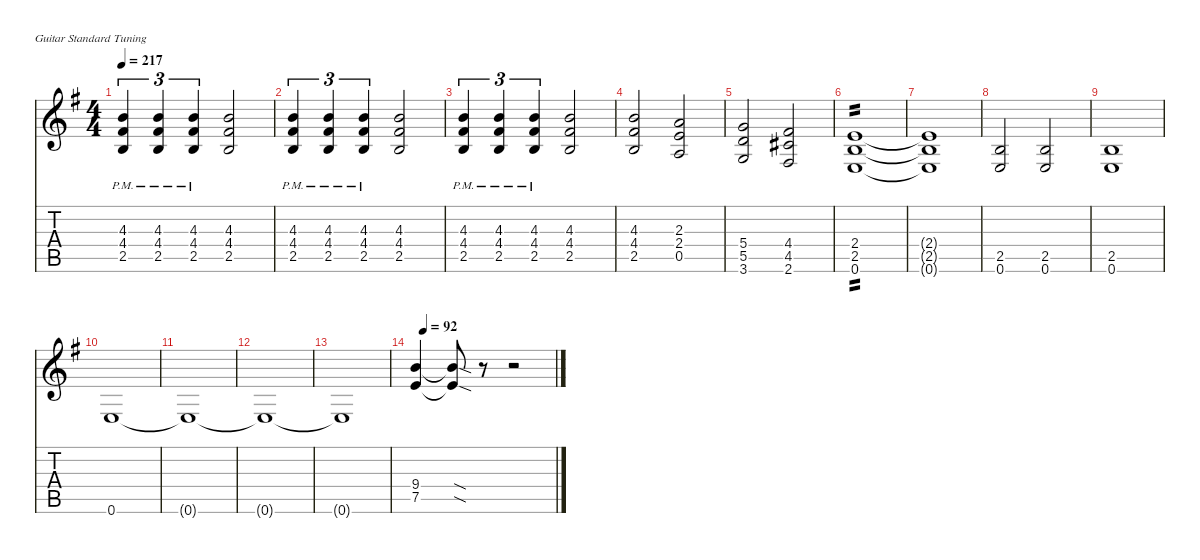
\defaultSystemsLayout 4
\hideDynamics
\bracketExtendMode nobrackets
\singleTrackTrackNamePolicy hidden
\multiTrackTrackNamePolicy hidden
\firstSystemTrackNameMode fullname
\firstSystemTrackNameOrientation horizontal
\otherSystemsTrackNameOrientation horizontal
\track ("Kirk Hammet" "el.guit.") {defaultSystemsLayout 8 mute instrument electricguitarclean}
\staff {score tabs}
\tuning (E4 B3 G3 D3 A2 E2)
\ts (4 4)
\tempo 217
\clef g2
\ks eminor
(4.3{pm acc forcenatural} 4.4{pm acc #} 2.5{pm acc forcenatural}).4{tu (3 2) dy f beam Up} (4.3{pm acc forcenatural} 4.4{pm acc #} 2.5{pm acc forcenatural}).4{tu (3 2) beam Up} (4.3{pm acc forcenatural} 4.4{pm acc #} 2.5{pm acc forcenatural}).4{tu (3 2) beam Up} (4.3{acc forcenatural} 4.4{acc #} 2.5{acc forcenatural}).2{beam Up} |
(4.3{pm acc forcenatural} 4.4{pm acc #} 2.5{pm acc forcenatural}).4{tu (3 2) beam Up} (4.3{pm acc forcenatural} 4.4{pm acc #} 2.5{pm acc forcenatural}).4{tu (3 2) beam Up} (4.3{pm acc forcenatural} 4.4{pm acc #} 2.5{pm acc forcenatural}).4{tu (3 2) beam Up} (4.3{acc forcenatural} 4.4{acc #} 2.5{acc forcenatural}).2{beam Up} |
(4.3{pm acc forcenatural} 4.4{pm acc #} 2.5{pm acc forcenatural}).4{tu (3 2) beam Up} (4.3{pm acc forcenatural} 4.4{pm acc #} 2.5{pm acc forcenatural}).4{tu (3 2) beam Up} (4.3{pm acc forcenatural} 4.4{pm acc #} 2.5{pm acc forcenatural}).4{tu (3 2) beam Up} (4.3{acc forcenatural} 4.4{acc #} 2.5{acc forcenatural}).2{beam Up} |
(4.3{acc forcenatural} 4.4{acc #} 2.5{acc forcenatural}).2{beam Up} (2.3{acc forcenatural} 2.4{acc forcenatural} 0.5{acc forcenatural}).2{beam Up} |
(5.4{acc forcenatural} 5.5{acc forcenatural} 3.6{acc forcenatural}).2{beam Up} (4.4{acc #} 4.5{acc #} 2.6{acc #}).2{beam Up} |
(2.4{acc forcenatural} 2.5{acc forcenatural} 0.6{acc forcenatural}).1{tp 2 beam Up} |
(2.4{t acc forcenatural} 2.5{t acc forcenatural} 0.6{t acc forcenatural}).1{beam Up} |
(2.5{acc forcenatural} 0.6{acc forcenatural}).2{beam Up} (2.5{acc forcenatural} 0.6{acc forcenatural}).2{beam Up} |
(2.5{acc forcenatural} 0.6{acc forcenatural}).1{beam Up} |
0.6{acc forcenatural}.1{beam Up} |
0.6{t acc forcenatural}.1{beam Up} |
0.6{t acc forcenatural}.1{beam Up} |
0.6{t acc forcenatural}.1{beam Up} |
\tempo (92 0.0625)
(9.4{acc forcenatural} 7.5{acc forcenatural}).4{beam Up} (9.4{sod t acc forcenatural} 7.5{sod t acc forcenatural}).8{beam Up} r.8{beam Up} r.2{beam Up}
